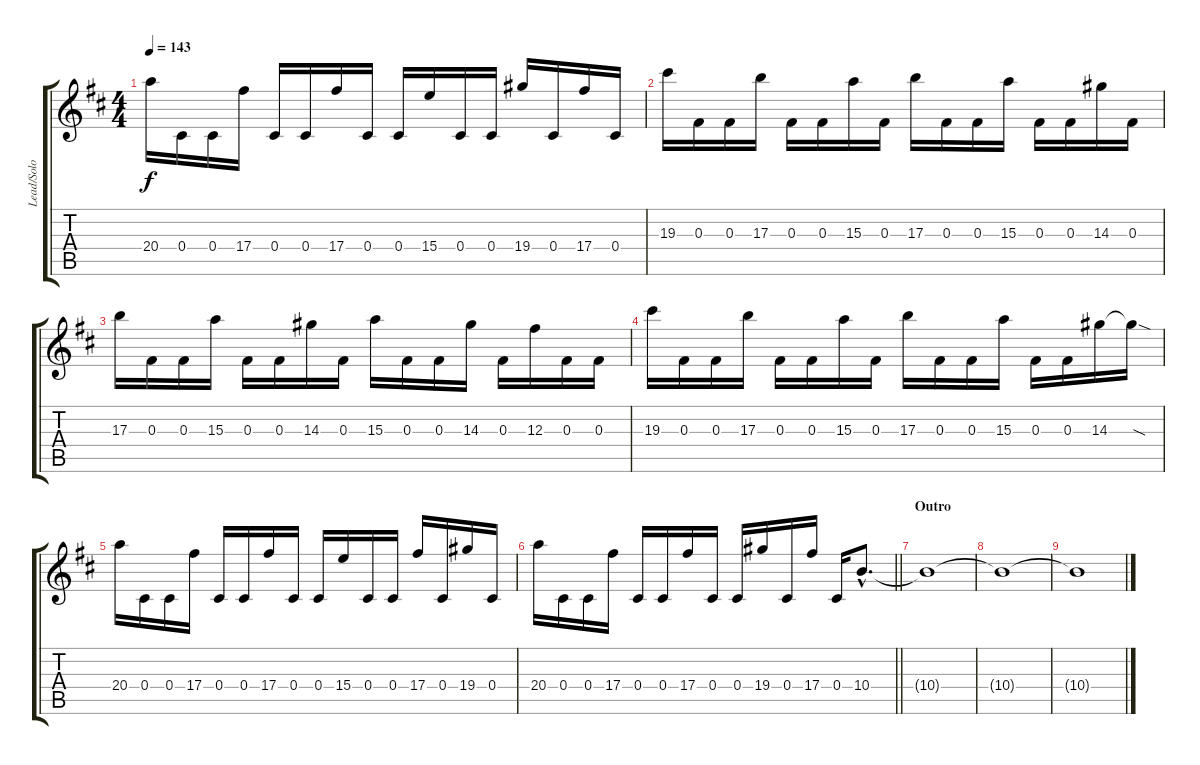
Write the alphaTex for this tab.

\track ("Lead/Solo" "Lead/Solo") {instrument overdrivenguitar}
\staff {score tabs}
\tuning (Eb4 Bb3 Gb3 Db3 Ab2 Db2) {hide}
\ts (4 4)
\tempo 143
\clef g2
\ks d
20.4.16{dy f} 0.4.16 0.4.16 17.4.16 0.4.16 0.4.16 17.4.16 0.4.16 0.4.16 15.4.16 0.4.16 0.4.16 19.4.16 0.4.16 17.4.16 0.4.16 |
19.3.16 0.3.16 0.3.16 17.3.16 0.3.16 0.3.16 15.3.16 0.3.16 17.3.16 0.3.16 0.3.16 15.3.16 0.3.16 0.3.16 14.3.16 0.3.16 |
17.3.16 0.3.16 0.3.16 15.3.16 0.3.16 0.3.16 14.3.16 0.3.16 15.3.16 0.3.16 0.3.16 14.3.16 0.3.16 12.3.16 0.3.16 0.3.16 |
19.3.16 0.3.16 0.3.16 17.3.16 0.3.16 0.3.16 15.3.16 0.3.16 17.3.16 0.3.16 0.3.16 15.3.16 0.3.16 0.3.16 14.3.16 14.3{sod t}.16 |
20.4.16 0.4.16 0.4.16 17.4.16 0.4.16 0.4.16 17.4.16 0.4.16 0.4.16 15.4.16 0.4.16 0.4.16 17.4.16 0.4.16 19.4.16 0.4.16 |
\barLineRight lightlight
20.4.16 0.4.16 0.4.16 17.4.16 0.4.16 0.4.16 17.4.16 0.4.16 0.4.16 19.4.16 0.4.16 17.4.16 0.4.16 10.4{hac}.8{d} |
\section ("" "Outro")
10.4{t}.1 |
10.4{t}.1 |
10.4{t}.1
